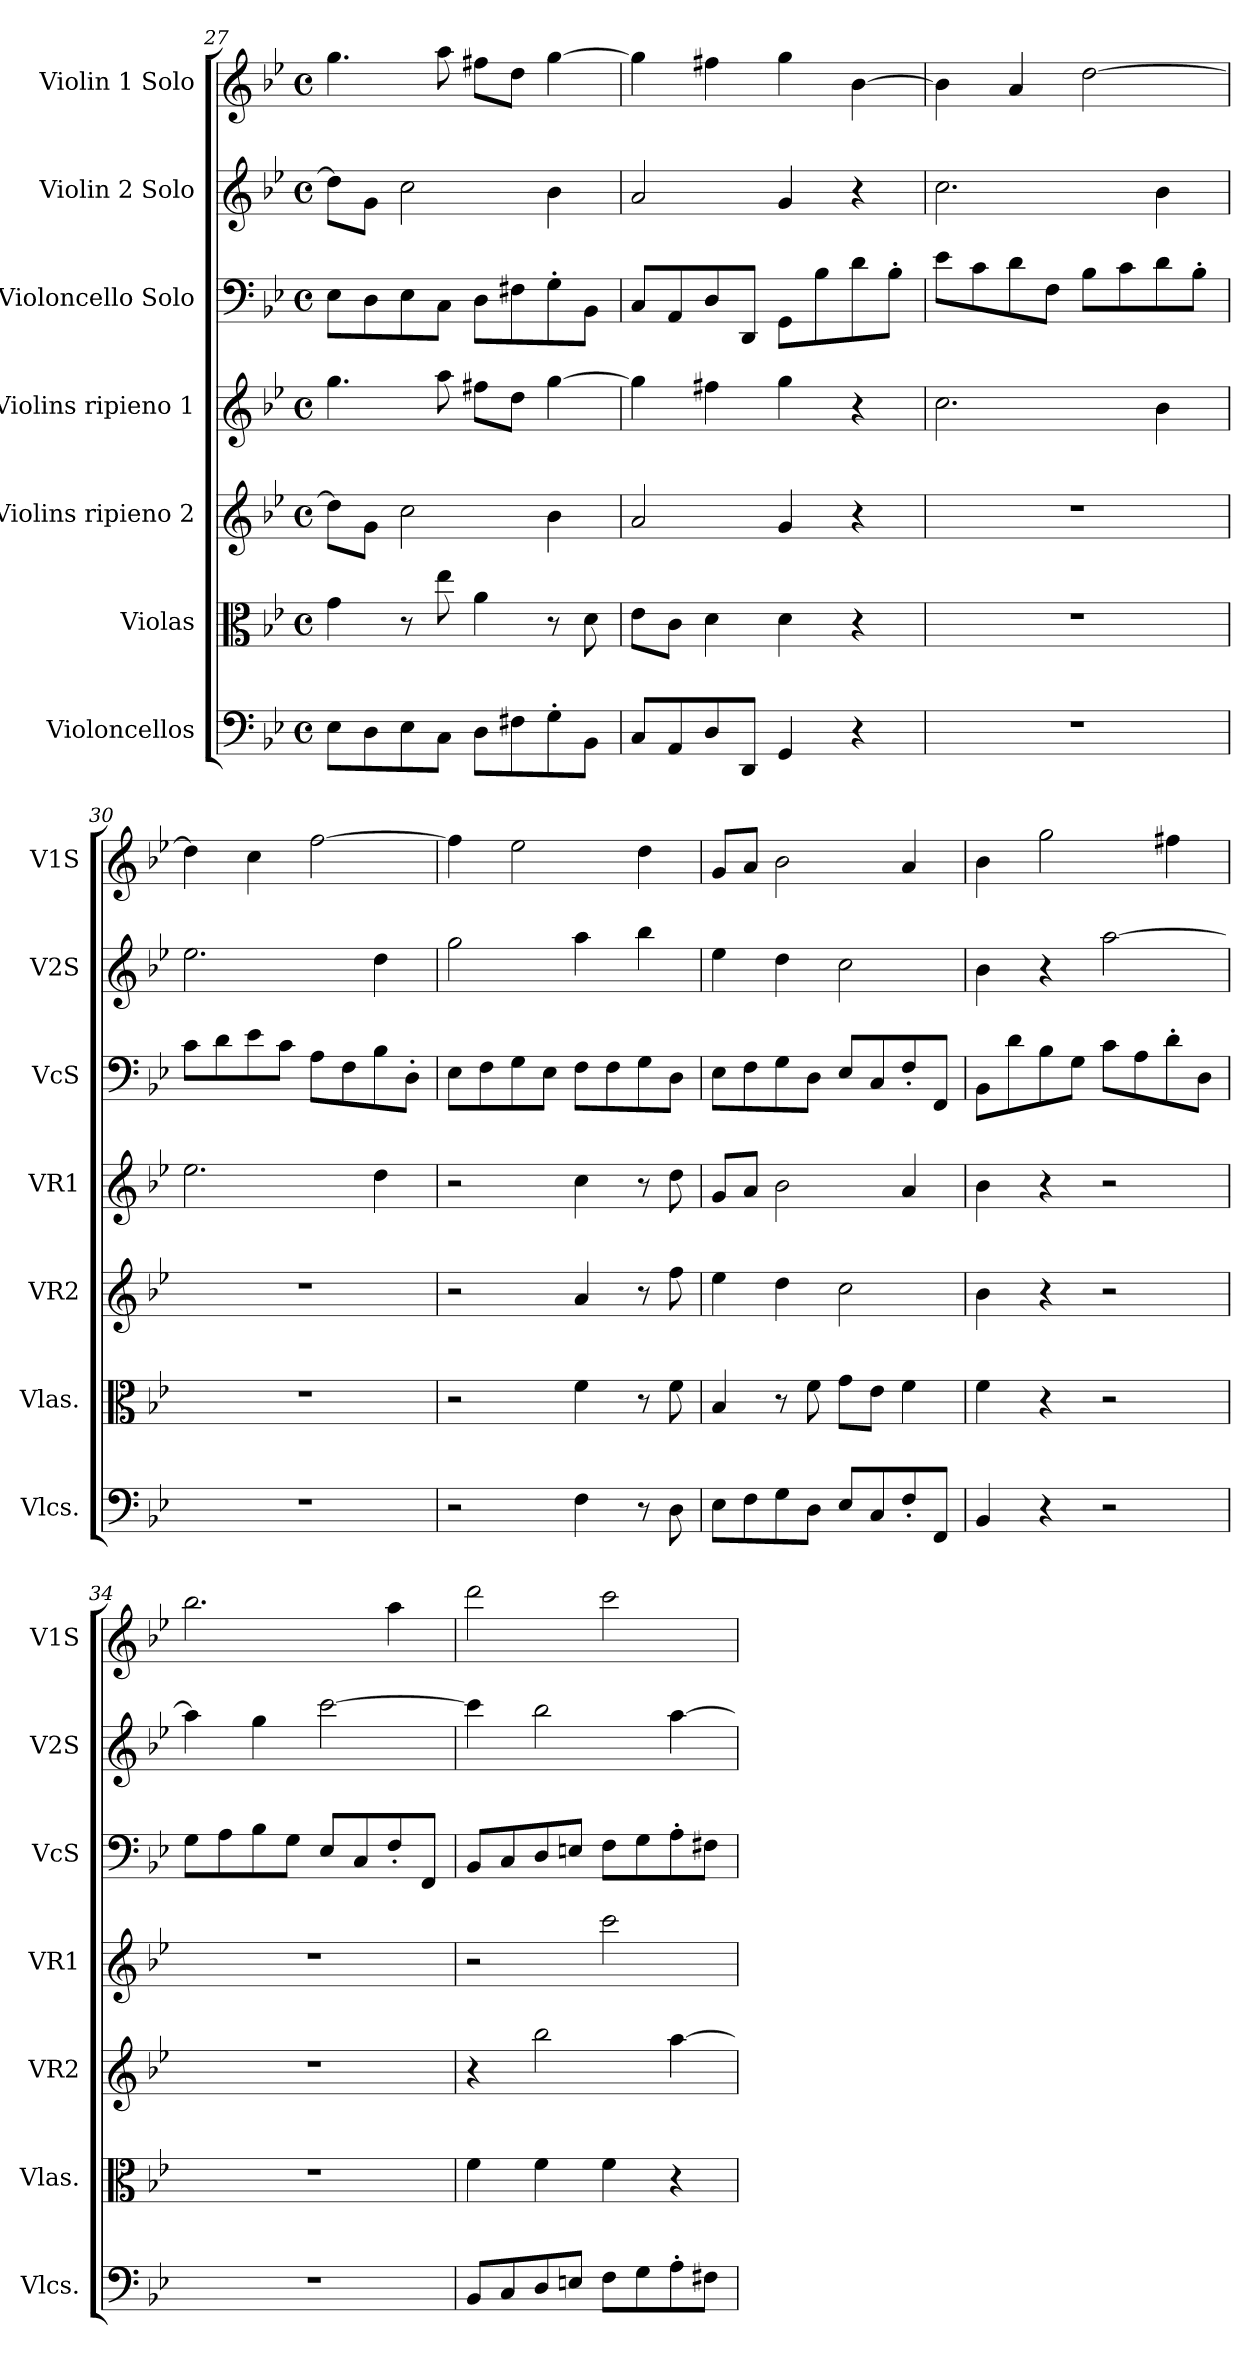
**kern	**kern	**kern	**kern	**kern	**kern	**kern
*part7	*part6	*part5	*part4	*part3	*part2	*part1
*staff7	*staff6	*staff5	*staff4	*staff3	*staff2	*staff1
*I"Violoncellos	*I"Violas	*I"Violins ripieno 2	*I"Violins ripieno 1	*I"Violoncello Solo	*I"Violin 2 Solo	*I"Violin 1 Solo
*I'Vlcs.	*I'Vlas.	*I'VR2	*I'VR1	*I'VcS	*I'V2S	*I'V1S
*clefF4	*clefC3	*clefG2	*clefG2	*clefF4	*clefG2	*clefG2
*k[b-e-]	*k[b-e-]	*k[b-e-]	*k[b-e-]	*k[b-e-]	*k[b-e-]	*k[b-e-]
*M4/4	*M4/4	*M4/4	*M4/4	*M4/4	*M4/4	*M4/4
*met(c)	*met(c)	*met(c)	*met(c)	*met(c)	*met(c)	*met(c)
=27	=27	=27	=27	=27	=27	=27
8E-\L	4g\	8dd\L]	4.gg\	8E-\L	8dd\L]	4.gg\
8D\	.	8g\J	.	8D\	8g\J	.
8E-\	8r	2cc\	.	8E-\	2cc\	.
8C\J	8ee-\	.	8aa\	8C\J	.	8aa\
8D\L	4a\	.	8ff#X\L	8D\L	.	8ff#X\L
8F#X\	.	.	8dd\J	8F#X\	.	8dd\J
8G'\	8r	4b-\	[4gg\	8G'\	4b-\	[4gg\
8BB-\J	8d\	.	.	8BB-\J	.	.
=28	=28	=28	=28	=28	=28	=28
8C/L	8e-\L	2a/	4gg\]	8C/L	2a/	4gg\]
8AA/	8c\J	.	.	8AA/	.	.
8D/	4d\	.	4ff#X\	8D/	.	4ff#X\
8DD/J	.	.	.	8DD/J	.	.
4GG/	4d\	4g/	4gg\	8GG\L	4g/	4gg\
.	.	.	.	8B-\	.	.
4r	4r	4r	4r	8d\	4r	[4b-\
.	.	.	.	8B-'\J	.	.
=29	=29	=29	=29	=29	=29	=29
1r	1r	1r	2.cc\	8e-\L	2.cc\	4b-\]
.	.	.	.	8c\	.	.
.	.	.	.	8d\	.	4a/
.	.	.	.	8F\J	.	.
.	.	.	.	8B-\L	.	[2dd\
.	.	.	.	8c\	.	.
.	.	.	4b-\	8d\	4b-\	.
.	.	.	.	8B-'\J	.	.
=30	=30	=30	=30	=30	=30	=30
1r	1r	1r	2.ee-\	8c\L	2.ee-\	4dd\]
.	.	.	.	8d\	.	.
.	.	.	.	8e-\	.	4cc\
.	.	.	.	8c\J	.	.
.	.	.	.	8A\L	.	[2ff\
.	.	.	.	8F\	.	.
.	.	.	4dd\	8B-\	4dd\	.
.	.	.	.	8D'\J	.	.
!!LO:LB:g=z
=31	=31	=31	=31	=31	=31	=31
2r	2r	2r	2r	8E-\L	2gg\	4ff\]
.	.	.	.	8F\	.	.
.	.	.	.	8G\	.	2ee-\
.	.	.	.	8E-\J	.	.
4F\	4f\	4a/	4cc\	8F\L	4aa\	.
.	.	.	.	8F\	.	.
8r	8r	8r	8r	8G\	4bb-\	4dd\
8D\	8f\	8ff\	8dd\	8D\J	.	.
=32	=32	=32	=32	=32	=32	=32
8E-\L	4B-/	4ee-\	8g/L	8E-\L	4ee-\	8g/L
8F\	.	.	8a/J	8F\	.	8a/J
8G\	8r	4dd\	2b-\	8G\	4dd\	2b-\
8D\J	8f\	.	.	8D\J	.	.
8E-/L	8g\L	2cc\	.	8E-/L	2cc\	.
8C/	8e-\J	.	.	8C/	.	.
8F'/	4f\	.	4a/	8F'/	.	4a/
8FF/J	.	.	.	8FF/J	.	.
=33	=33	=33	=33	=33	=33	=33
4BB-/	4f\	4b-\	4b-\	8BB-\L	4b-\	4b-\
.	.	.	.	8d\	.	.
4r	4r	4r	4r	8B-\	4r	2gg\
.	.	.	.	8G\J	.	.
2r	2r	2r	2r	8c\L	[2aa\	.
.	.	.	.	8A\	.	.
.	.	.	.	8d'\	.	4ff#X\
.	.	.	.	8D\J	.	.
=34	=34	=34	=34	=34	=34	=34
1r	1r	1r	1r	8G\L	4aa\]	2.bb-\
.	.	.	.	8A\	.	.
.	.	.	.	8B-\	4gg\	.
.	.	.	.	8G\J	.	.
.	.	.	.	8E-/L	[2ccc\	.
.	.	.	.	8C/	.	.
.	.	.	.	8F'/	.	4aa\
.	.	.	.	8FF/J	.	.
=35	=35	=35	=35	=35	=35	=35
8BB-/L	4f\	4r	2r	8BB-/L	4ccc\]	2ddd\
8C/	.	.	.	8C/	.	.
8D/	4f\	2bb-\	.	8D/	2bb-\	.
8En/J	.	.	.	8En/J	.	.
8F\L	4f\	.	2ccc\	8F\L	.	2ccc\
8G\	.	.	.	8G\	.	.
8A'\	4r	[4aa\	.	8A'\	[4aa\	.
8F#X\J	.	.	.	8F#X\J	.	.
=	=	=	=	=	=	=
*-	*-	*-	*-	*-	*-	*-
